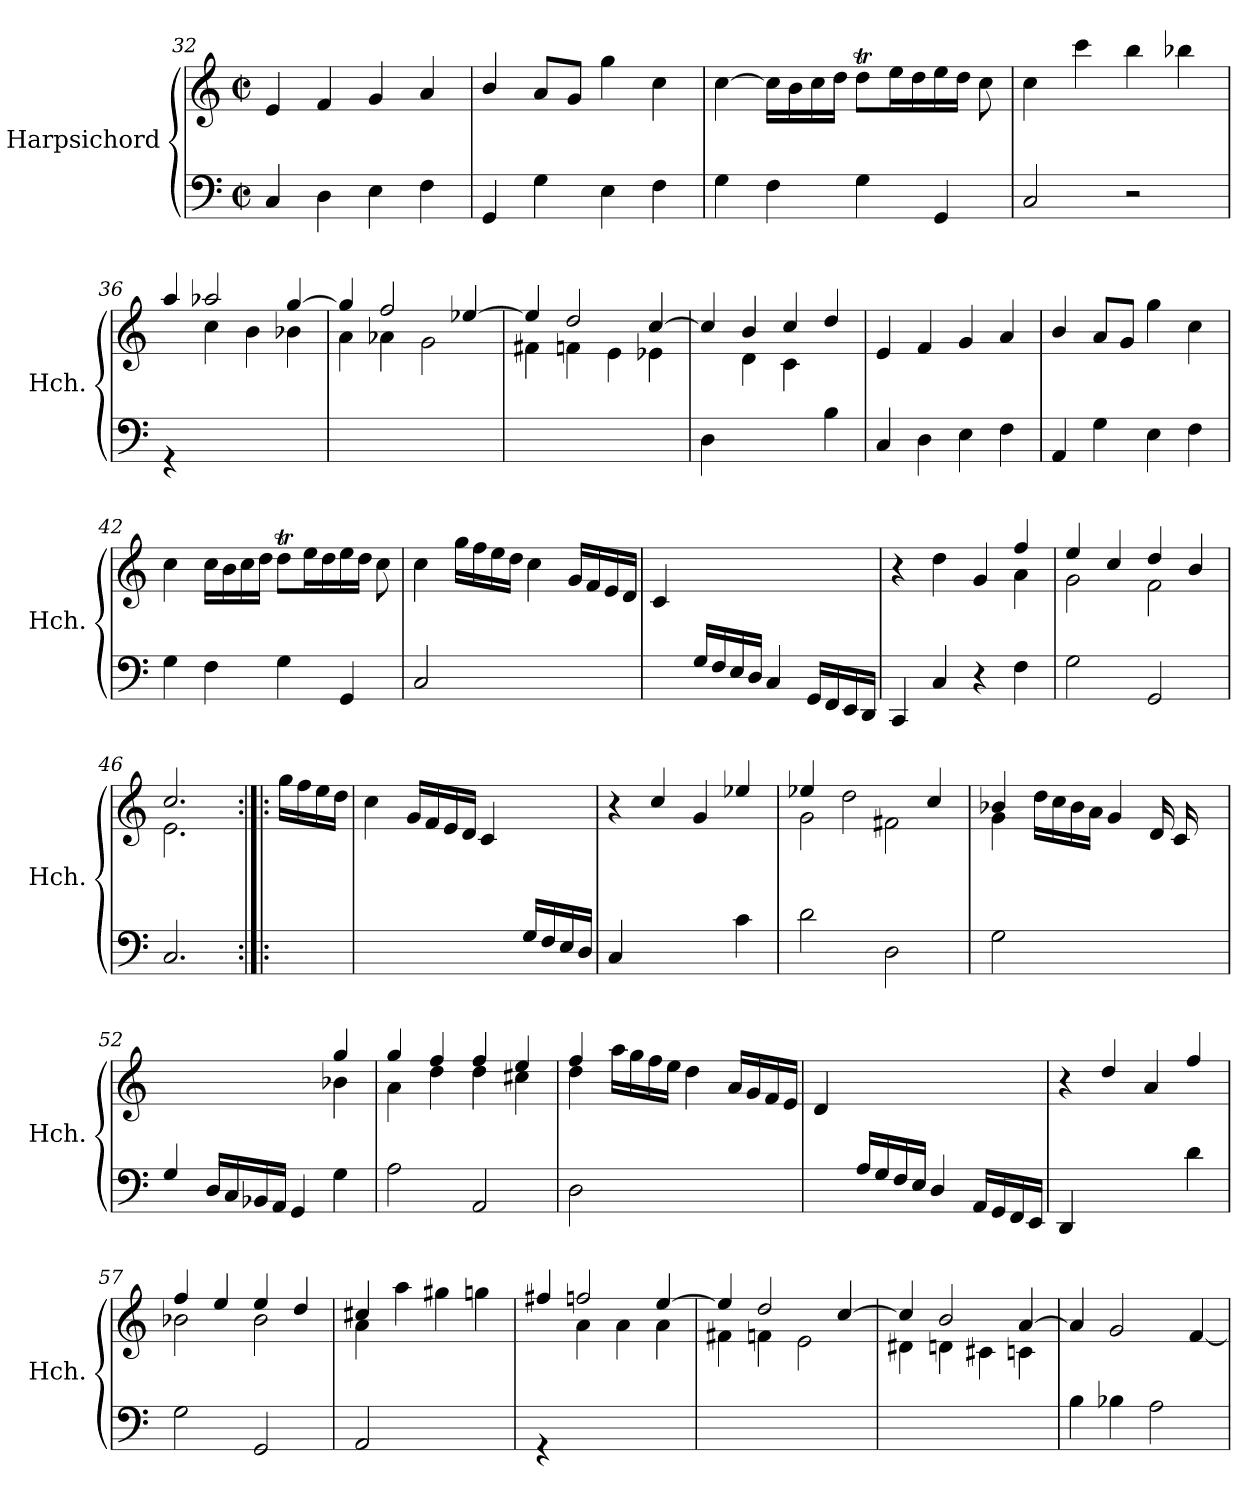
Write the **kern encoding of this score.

**kern	**kern
*part1	*part1
*staff2	*staff1
*I"Harpsichord	*
*I'Hch.	*
*clefF4	*clefG2
*k[]	*k[]
*M2/2	*M2/2
*met(c|)	*met(c|)
=32	=32
4C/	4e/
4D\	4f/
4E\	4g/
4F\	4a/
=33	=33
4GG/	4b/
4G\	8a/L
.	8g/J
4E\	4gg\
4F\	4cc\
=34	=34
4G\	[4cc\
4F\	16cc\LL]
.	16b\
.	16cc\
.	16dd\JJ
4G\	8ddT\L
.	16ee!\L
.	16dd!\
4GG/	16ee!\
.	16dd!\JJ
.	8cc\
!!LO:LB:g=z
=35	=35
2C/	4cc\
.	4ccc\
2r	4bb\
.	4bb-X\
=36	=36
*	*^
4rGG	4aa/	4ryy
2.ryy	2aa-X/	4cc\
.	.	4b\
.	[4gg/	4b-X\
=37	=37	=37
1ryy	4gg/]	4a\
.	2ff/	4a-X\
.	.	2g\
.	[4ee-X/	.
=38	=38	=38
1ryy	4ee-/]	4f#X\
.	2dd/	4fn\
.	.	4e\
.	[4cc/	4e-X\
=39	=39	=39
4D\	4cc/]	4ryy
2ryy	4b/	4d\
.	4cc/	4c\
4B\	4dd/	4ryy
*	*v	*v
=40	=40
4C/	4e/
4D\	4f/
4E\	4g/
4F\	4a/
=41	=41
4AA/	4b/
4G\	8a/L
.	8g/J
4E\	4gg\
4F\	4cc\
!!LO:LB:g=z
=42	=42
4G\	4cc\
4F\	16cc\LL
.	16b\
.	16cc\
.	16dd\JJ
4G\	8ddT\L
.	16ee!\L
.	16dd!\
4GG/	16ee!\
.	16dd!\JJ
.	8cc\
=43	=43
2C/	4cc\
.	16gg\LL
.	16ff\
.	16ee\
.	16dd\JJ
2ryy	4cc\
.	16g/LL
.	16f/
.	16e/
.	16d/JJ
=44	=44
4ryy	4c/
16G/LL	4ryy
16F/	.
16E/	.
16D/JJ	.
4C/	2ryy
16GG/LL	.
16FF/	.
16EE/	.
16DD/JJ	.
=45	=45
*	*^
4CC/	4r	2.ryy
4C/	4dd\	.
4r	4g/	.
4F\	4ff/	4a\
=46	=46	=46
2G\	4ee/	2g\
.	4cc/	.
2GG/	4dd/	2f\
.	4b/	.
=46X1	=46X1	=46X1
2.C/	2.cc/	2.e\
*	*v	*v
!!LO:LB:g=z
=47:|!|:	=47:|!|:
4ryy	16gg\LL
.	16ff\
.	16ee\
.	16dd\JJ
=48	=48
4ryy	4cc\
4ryy	16g/LL
.	16f/
.	16e/
.	16d/JJ
4ryy	4c/
16G/LL	4ryy
16F/	.
16E/	.
16D/JJ	.
=49	=49
4C/	4r
4ryy	4cc/
4ryy	4g/
4c\	4ee-X/
=50	=50
*	*^
2d\	4ee-X/	2g\
.	2dd\	.
2D\	.	2f#X\
.	4cc/	.
=51	=51	=51
*^	*	*
2..ryy	2G\	4b-X/	4g\
.	.	16dd\LL	8ryy
.	.	16cc\	.
.	.	16b-\	2ryy
.	.	16a\JJ	.
.	2ryy	4g/	.
.	.	16d/LL	.
.	.	16c/	.
16B-X/	.	8ryy	8ryy
16A/JJ	.	.	.
*v	*v	*	*
=52	=52	=52
4G/	4ryy	2.ryy
16D/LL	4ryy	.
16C/	.	.
16BB-X/	.	.
16AA/JJ	.	.
4GG/	4ryy	.
4G\	4gg/	4b-X\
!!LO:PB:g=z	!!
=53	=53	=53
2A\	4gg/	4a\
.	4ff/	4dd\
2AA/	4ff/	4dd\
.	4ee/	4cc#X\
=54	=54	=54
2D\	4ff/	4dd\
.	16aa\LL	2.ryy
.	16gg\	.
.	16ff\	.
.	16ee\JJ	.
2ryy	4dd\	.
.	16a/LL	.
.	16g/	.
.	16f/	.
.	16e/JJ	.
*	*v	*v
=55	=55
4ryy	4d/
16A/LL	4ryy
16G/	.
16F/	.
16E/JJ	.
4D/	2ryy
16AA/LL	.
16GG/	.
16FF/	.
16EE/JJ	.
=56	=56
4DD/	4r
4ryy	4dd/
4ryy	4a/
4d\	4ff/
=57	=57
*	*^
2G\	4ff/	2b-X\
.	4ee/	.
2GG/	4ee/	2b-\
.	4dd/	.
=58	=58	=58
2AA/	4cc#X/	4a\
.	4aa\	2.ryy
2ryy	4gg#X\	.
.	4ggn\	.
!!LO:LB:g=z	!!
=59	=59	=59
4rGG	4ff#X/	4ryy
2.ryy	2ffn/	4a\
.	.	4a\
.	[4ee/	4a\
=60	=60	=60
1ryy	4ee/]	4f#X\
.	2dd/	4fn\
.	.	2e\
.	[4cc/	.
=61	=61	=61
1ryy	4cc/]	4d#X\
.	2b/	4dn\
.	.	4c#X\
.	[4a/	4cn\
*	*v	*v
=62	=62
4B\	4a/]
4B-X\	2g/
2A\	.
.	[4f/
=	=
*-	*-
